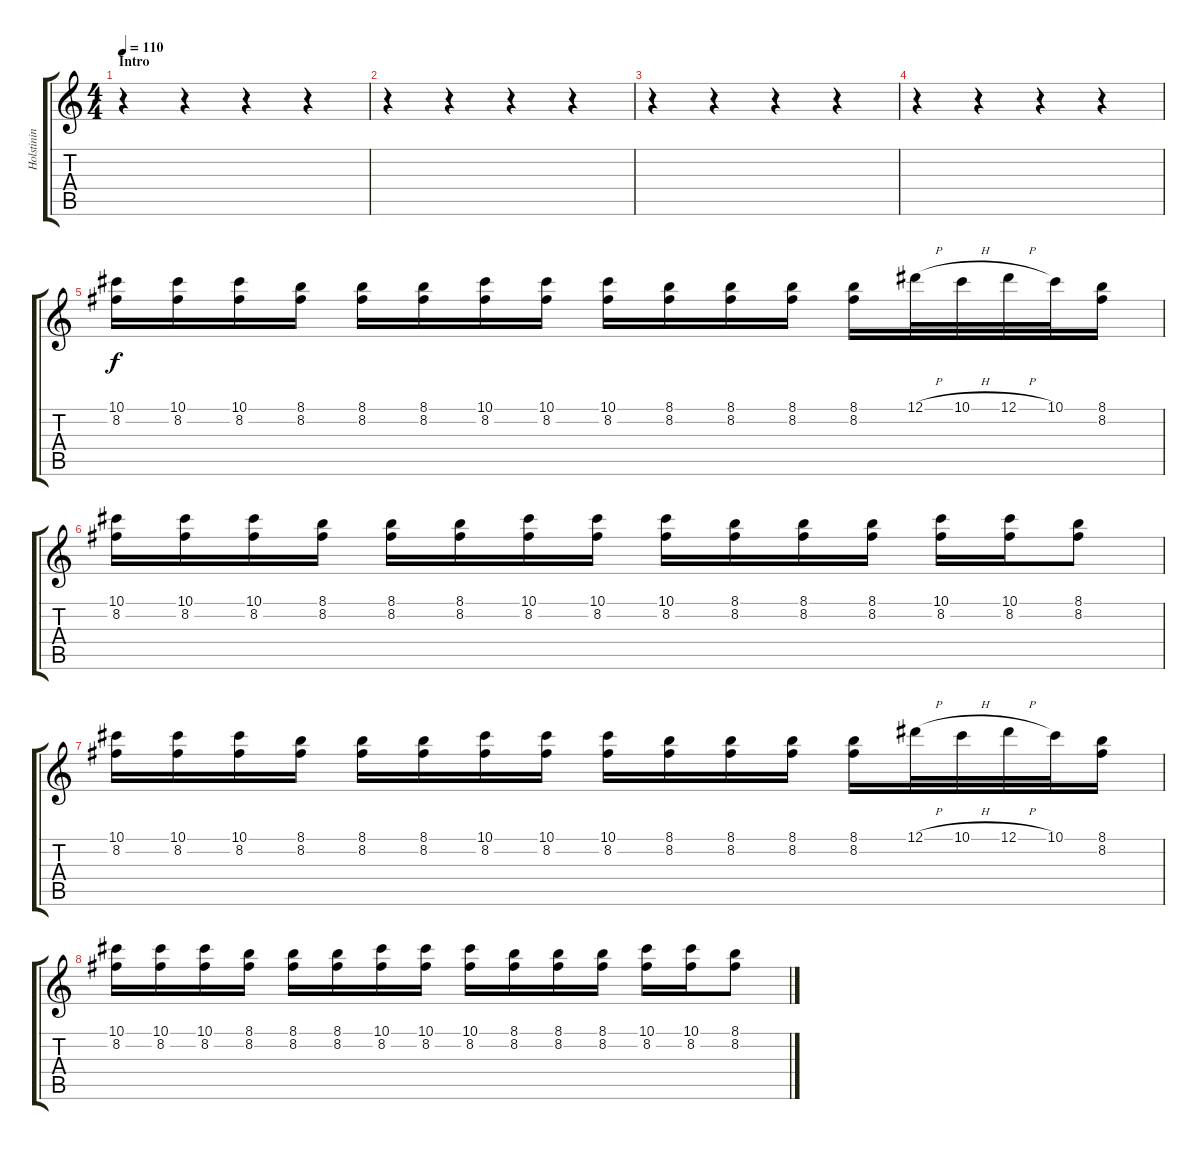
\track ("Holstinin" "Holstinin") {instrument distortionguitar}
\staff {score tabs}
\tuning (Eb4 Bb3 Gb3 Db3 Ab2 Eb2) {hide}
\ts (4 4)
\section ("" "Intro")
\tempo 110
\tempo 87
\tempo 110
\clef g2
\ks c
r.4{dy f instrument distortionguitar} r.4 r.4 r.4 |
r.4 r.4 r.4 r.4 |
r.4 r.4 r.4 r.4 |
r.4 r.4 r.4 r.4 |
(10.1 8.2).16{volume 8 instrument acousticguitarnylon} (10.1 8.2).16 (10.1 8.2).16 (8.1 8.2).16 (8.1 8.2).16 (8.1 8.2).16 (10.1 8.2).16 (10.1 8.2).16 (10.1 8.2).16 (8.1 8.2).16 (8.1 8.2).16 (8.1 8.2).16 (8.1 8.2).16 12.1{h}.32 10.1{h}.32 12.1{h}.32 10.1.32 (8.1 8.2).16 |
(10.1 8.2).16 (10.1 8.2).16 (10.1 8.2).16 (8.1 8.2).16 (8.1 8.2).16 (8.1 8.2).16 (10.1 8.2).16 (10.1 8.2).16 (10.1 8.2).16 (8.1 8.2).16 (8.1 8.2).16 (8.1 8.2).16 (10.1 8.2).16 (10.1 8.2).16 (8.1 8.2).8 |
(10.1 8.2).16 (10.1 8.2).16 (10.1 8.2).16 (8.1 8.2).16 (8.1 8.2).16 (8.1 8.2).16 (10.1 8.2).16 (10.1 8.2).16 (10.1 8.2).16 (8.1 8.2).16 (8.1 8.2).16 (8.1 8.2).16 (8.1 8.2).16 12.1{h}.32 10.1{h}.32 12.1{h}.32 10.1.32 (8.1 8.2).16 |
(10.1 8.2).16 (10.1 8.2).16 (10.1 8.2).16 (8.1 8.2).16 (8.1 8.2).16 (8.1 8.2).16 (10.1 8.2).16 (10.1 8.2).16 (10.1 8.2).16 (8.1 8.2).16 (8.1 8.2).16 (8.1 8.2).16 (10.1 8.2).16 (10.1 8.2).16 (8.1 8.2).8
